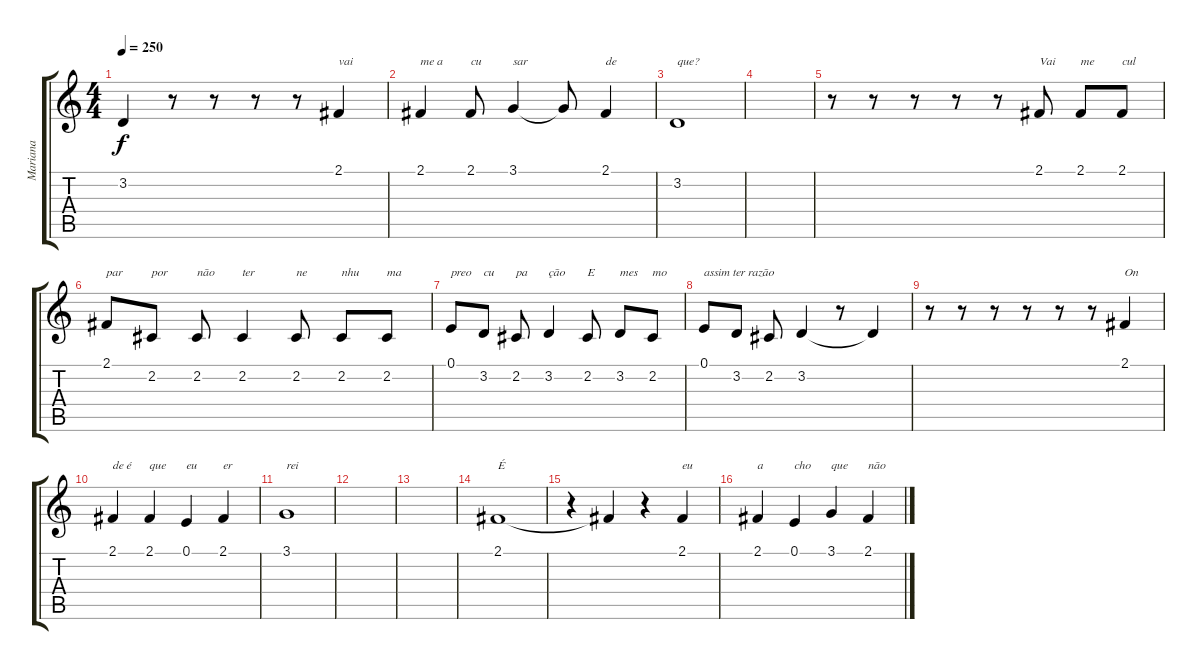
\track ("Mariana" "Mariana") {instrument tenorsax}
\staff {score tabs}
\tuning (E4 B3 G3 D3 A2 E2) {hide}
\ts (4 4)
\tempo 250
\clef g2
\ks c
3.2{t}.4{dy f} r.8 r.8 r.8 r.8 2.1.4{txt "vai"} |
2.1.4{txt "me a"} 2.1.8{txt "cu"} 3.1.4{txt "sar"} 3.1{t}.8 2.1.4{txt "de"} |
3.2.1{txt "que?"} |
|
r.8 r.8 r.8 r.8 r.8 2.1.8{txt "Vai"} 2.1.8{txt "me"} 2.1.8{txt "cul"} |
2.1.8{txt "par"} 2.2.8{txt "por"} 2.2.8{txt "não"} 2.2.4{txt "ter"} 2.2.8{txt "ne"} 2.2.8{txt "nhu"} 2.2.8{txt "ma"} |
0.1.8{txt "preo"} 3.2.8{txt "cu"} 2.2.8{txt "pa"} 3.2.4{txt "ção"} 2.2.8{txt "E"} 3.2.8{txt "mes"} 2.2.8{txt "mo"} |
0.1.8{txt "assim ter razão"} 3.2.8 2.2.8 3.2.4 r.8 3.2{t}.4 |
r.8 r.8 r.8 r.8 r.8 r.8 2.1.4{txt "On"} |
2.1.4{txt "de é"} 2.1.4{txt "que"} 0.1.4{txt "eu"} 2.1.4{txt "er"} |
3.1.1{txt "rei"} |
|
|
2.1.1{txt "É"} |
r.4 2.1{t}.4 r.4 2.1.4{txt "eu"} |
2.1.4{txt "a"} 0.1.4{txt "cho"} 3.1.4{txt "que"} 2.1.4{txt "não"}
